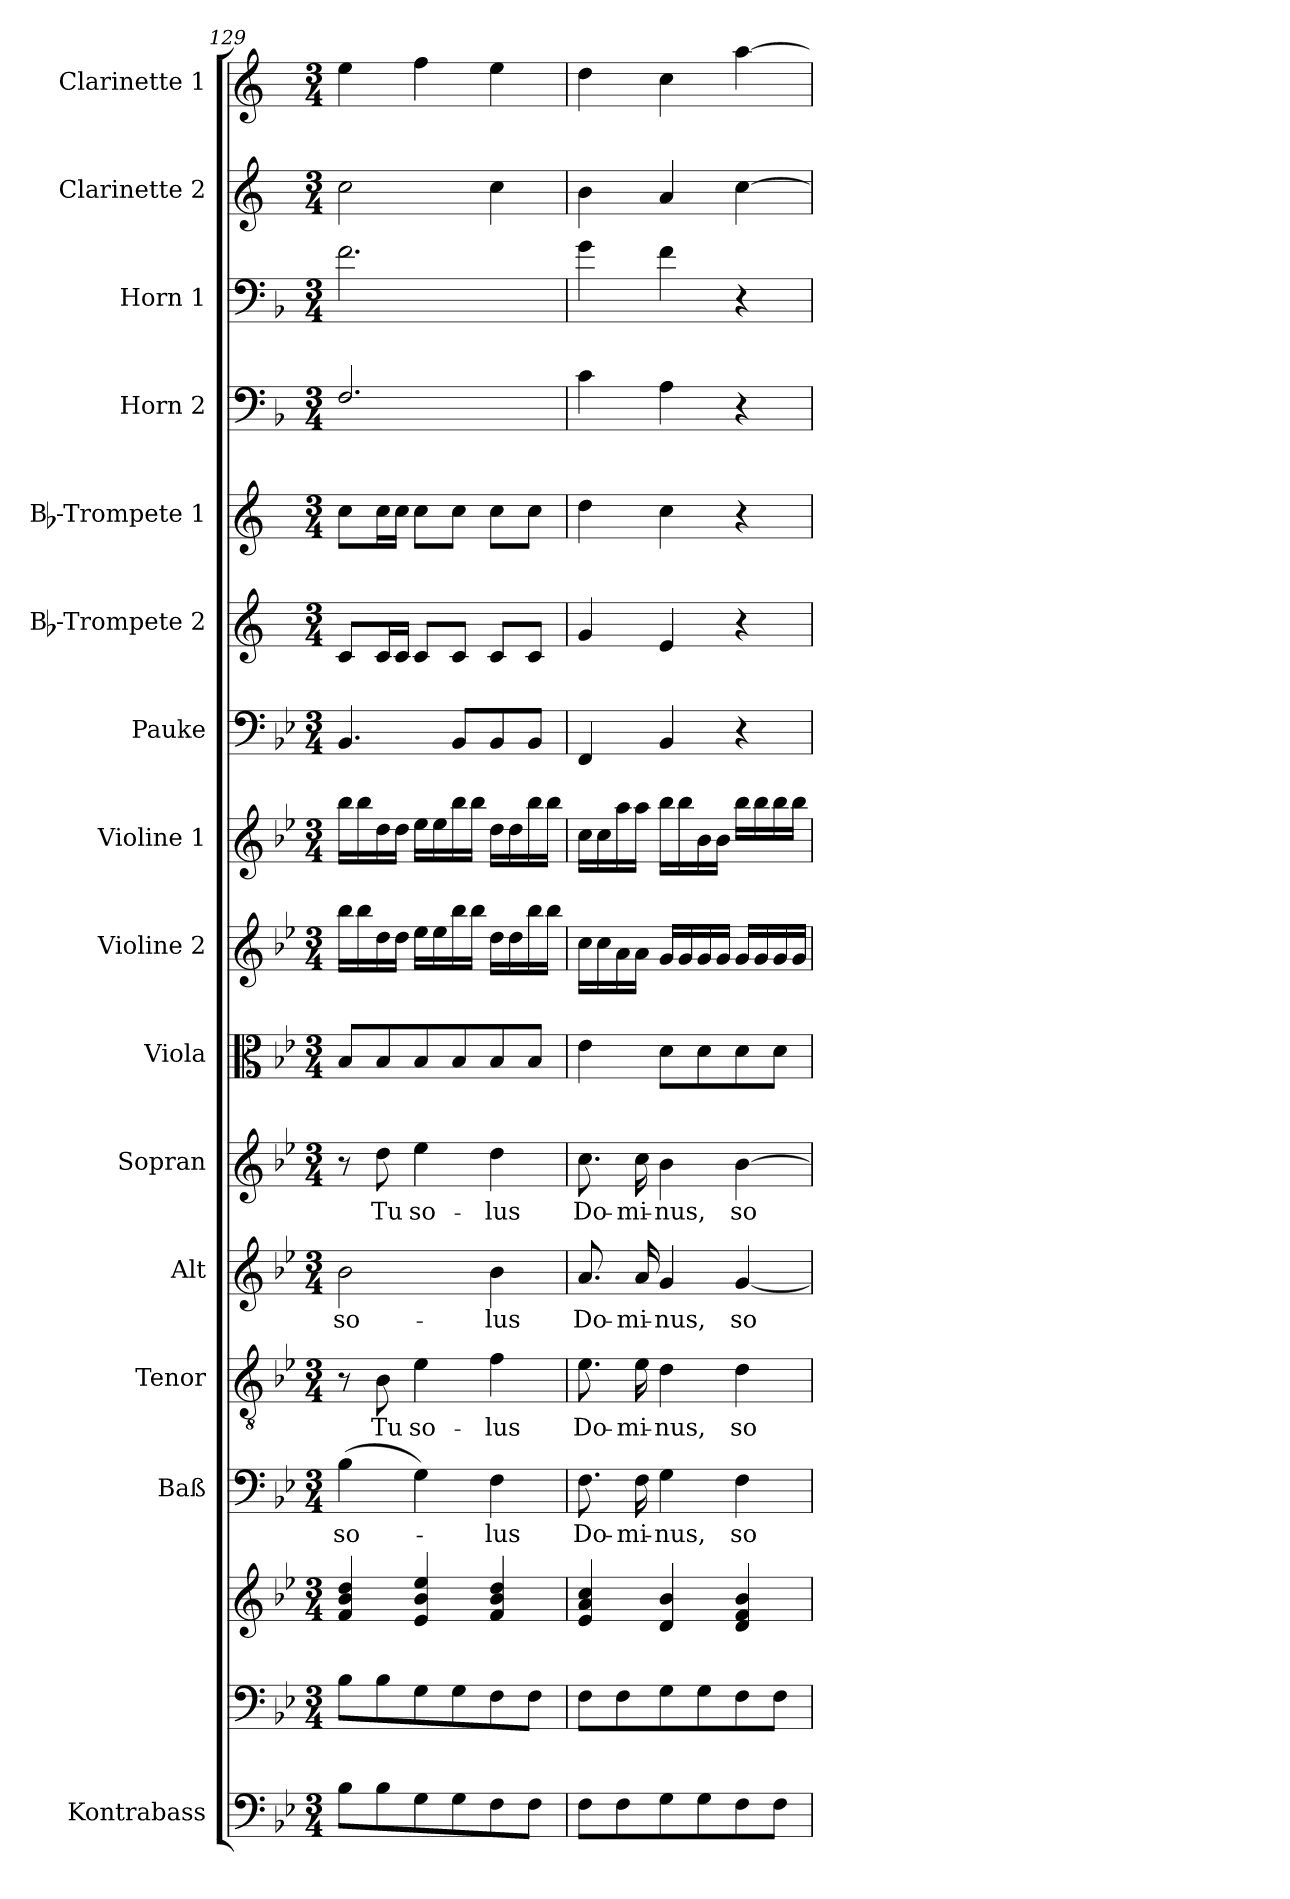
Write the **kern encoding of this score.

**kern	**kern	**kern	**kern	**text	**kern	**text	**kern	**text	**kern	**text	**kern	**kern	**kern	**kern	**kern	**kern	**kern	**kern	**kern	**kern
*part16	*part15	*part15	*part14	*part14	*part13	*part13	*part12	*part12	*part11	*part11	*part10	*part9	*part8	*part7	*part6	*part5	*part4	*part3	*part2	*part1
*staff17	*staff16	*staff15	*staff14	*staff14	*staff13	*staff13	*staff12	*staff12	*staff11	*staff11	*staff10	*staff9	*staff8	*staff7	*staff6	*staff5	*staff4	*staff3	*staff2	*staff1
*I"Kontrabass	*	*	*I"Baß	*	*I"Tenor	*	*I"Alt	*	*I"Sopran	*	*I"Viola	*I"Violine 2	*I"Violine 1	*I"Pauke	*I"Bb-Trompete 2	*I"Bb-Trompete 1	*I"Horn 2	*I"Horn 1	*I"Clarinette 2	*I"Clarinette 1
*I'Kb.	*	*	*I'Baß	*	*I'Ten	*	*I'Alt	*	*I'Sop	*	*I'Vla.	*I'Vln. 2	*I'Vln. 1	*I'Pk.	*I'Bb Trp. 2	*I'Bb Trp. 1	*I'Hrn. 2	*I'Hrn. 1	*I'Cl. 2	*I'Cl. 1
*clefF4	*clefF4	*clefG2	*clefF4	*	*clefGv2	*	*clefG2	*	*clefG2	*	*clefC3	*clefG2	*clefG2	*clefF4	*clefG2	*clefG2	*clefF4	*clefF4	*clefG2	*clefG2
*ITrd7c12	*	*	*	*	*	*	*	*	*	*	*	*	*	*	*ITrd1c2	*ITrd1c2	*ITrd4c7	*ITrd4c7	*ITrd1c2	*ITrd1c2
*k[b-e-]	*k[b-e-]	*k[b-e-]	*k[b-e-]	*	*k[b-e-]	*	*k[b-e-]	*	*k[b-e-]	*	*k[b-e-]	*k[b-e-]	*k[b-e-]	*k[b-e-]	*k[b-e-]	*k[b-e-]	*k[b-e-]	*k[b-e-]	*k[b-e-]	*k[b-e-]
*B-:	*B-:	*B-:	*B-:	*	*B-:	*	*B-:	*	*B-:	*	*B-:	*B-:	*B-:	*B-:	*B-:	*B-:	*B-:	*B-:	*B-:	*B-:
*M3/4	*M3/4	*M3/4	*M3/4	*	*M3/4	*	*M3/4	*	*M3/4	*	*M3/4	*M3/4	*M3/4	*M3/4	*M3/4	*M3/4	*M3/4	*M3/4	*M3/4	*M3/4
=129	=129	=129	=129	=129	=129	=129	=129	=129	=129	=129	=129	=129	=129	=129	=129	=129	=129	=129	=129	=129
!	!	!	!	!LO:LY:b	!	!	!	!LO:LY:b	!	!	!	!	!	!	!	!	!	!	!	!
8BB-\L	8B-\L	4f/ 4b-/ 4dd/	(>4B-\	so-	8r	.	2b-\	so-	8r	.	8B-/L	16bb-\LL	16bb-\LL	4.BB-/	8B-/L	8b-\L	2.BB-/	2.B-\	2b-\	4dd\
.	.	.	.	.	.	.	.	.	.	.	.	16bb-\	16bb-\	.	.	.	.	.	.	.
!	!	!	!	!	!	!LO:LY:b	!	!	!	!LO:LY:b	!	!	!	!	!	!	!	!	!	!
8BB-\	8B-\	.	.	.	8B-\	Tu	.	.	8dd\	Tu	8B-/	16dd\	16dd\	.	16B-/L	16b-\L	.	.	.	.
.	.	.	.	.	.	.	.	.	.	.	.	16dd\JJ	16dd\JJ	.	16B-/JJ	16b-\JJ	.	.	.	.
!	!	!	!	!	!	!LO:LY:b	!	!	!	!LO:LY:b	!	!	!	!	!	!	!	!	!	!
8GG\	8G\	4e-/ 4b-/ 4ee-/	4G\)	.	4e-\	so-	.	.	4ee-\	so-	8B-/	16ee-\LL	16ee-\LL	.	8B-/L	8b-\L	.	.	.	4ee-\
.	.	.	.	.	.	.	.	.	.	.	.	16ee-\	16ee-\	.	.	.	.	.	.	.
8GG\	8G\	.	.	.	.	.	.	.	.	.	8B-/	16bb-\	16bb-\	8BB-/L	8B-/J	8b-\J	.	.	.	.
.	.	.	.	.	.	.	.	.	.	.	.	16bb-\JJ	16bb-\JJ	.	.	.	.	.	.	.
!	!	!	!	!LO:LY:b	!	!LO:LY:b	!	!LO:LY:b	!	!LO:LY:b	!	!	!	!	!	!	!	!	!	!
8FF\	8F\	4f/ 4b-/ 4dd/	4F\	-lus	4f\	-lus	4b-\	-lus	4dd\	-lus	8B-/	16dd\LL	16dd\LL	8BB-/	8B-/L	8b-\L	.	.	4b-\	4dd\
.	.	.	.	.	.	.	.	.	.	.	.	16dd\	16dd\	.	.	.	.	.	.	.
8FF\J	8F\J	.	.	.	.	.	.	.	.	.	8B-/J	16bb-\	16bb-\	8BB-/J	8B-/J	8b-\J	.	.	.	.
.	.	.	.	.	.	.	.	.	.	.	.	16bb-\JJ	16bb-\JJ	.	.	.	.	.	.	.
!!LO:PB:g=z
=130	=130	=130	=130	=130	=130	=130	=130	=130	=130	=130	=130	=130	=130	=130	=130	=130	=130	=130	=130	=130
!	!	!	!	!LO:LY:b	!	!LO:LY:b	!	!LO:LY:b	!	!LO:LY:b	!	!	!	!	!	!	!	!	!	!
8FF\L	8F\L	4e-/ 4a/ 4cc/	8.F\	Do-	8.e-\	Do-	8.a/	Do-	8.cc\	Do-	4e-\	16cc\LL	16cc\LL	4FF/	4f/	4cc\	4F\	4c\	4a\	4cc\
.	.	.	.	.	.	.	.	.	.	.	.	16cc\	16cc\	.	.	.	.	.	.	.
8FF\	8F\	.	.	.	.	.	.	.	.	.	.	16a\	16aa\	.	.	.	.	.	.	.
!	!	!	!	!LO:LY:b	!	!LO:LY:b	!	!LO:LY:b	!	!LO:LY:b	!	!	!	!	!	!	!	!	!	!
.	.	.	16F\	-mi-	16e-\	-mi-	16a/	-mi-	16cc\	-mi-	.	16a\JJ	16aa\JJ	.	.	.	.	.	.	.
!	!	!	!	!LO:LY:b	!	!LO:LY:b	!	!LO:LY:b	!	!LO:LY:b	!	!	!	!	!	!	!	!	!	!
8GG\	8G\	4d/ 4b-/	4G\	-nus,	4d\	-nus,	4g/	-nus,	4b-\	-nus,	8d\L	16g/LL	16bb-\LL	4BB-/	4d/	4b-\	4D\	4B-\	4g/	4b-\
.	.	.	.	.	.	.	.	.	.	.	.	16g/	16bb-\	.	.	.	.	.	.	.
8GG\	8G\	.	.	.	.	.	.	.	.	.	8d\	16g/	16b-\	.	.	.	.	.	.	.
.	.	.	.	.	.	.	.	.	.	.	.	16g/JJ	16b-\JJ	.	.	.	.	.	.	.
!	!	!	!	!LO:LY:b	!	!LO:LY:b	!	!LO:LY:b	!	!LO:LY:b	!	!	!	!	!	!	!	!	!	!
8FF\	8F\	4d/ 4f/ 4b-/	4F\	so-	4d\	so-	[4g/	so-	[4b-\	so-	8d\	16g/LL	16bb-\LL	4r	4r	4r	4r	4r	[4b-\	[4gg\
.	.	.	.	.	.	.	.	.	.	.	.	16g/	16bb-\	.	.	.	.	.	.	.
8FF\J	8F\J	.	.	.	.	.	.	.	.	.	8d\J	16g/	16bb-\	.	.	.	.	.	.	.
.	.	.	.	.	.	.	.	.	.	.	.	16g/JJ	16bb-\JJ	.	.	.	.	.	.	.
=	=	=	=	=	=	=	=	=	=	=	=	=	=	=	=	=	=	=	=	=
*-	*-	*-	*-	*-	*-	*-	*-	*-	*-	*-	*-	*-	*-	*-	*-	*-	*-	*-	*-	*-
